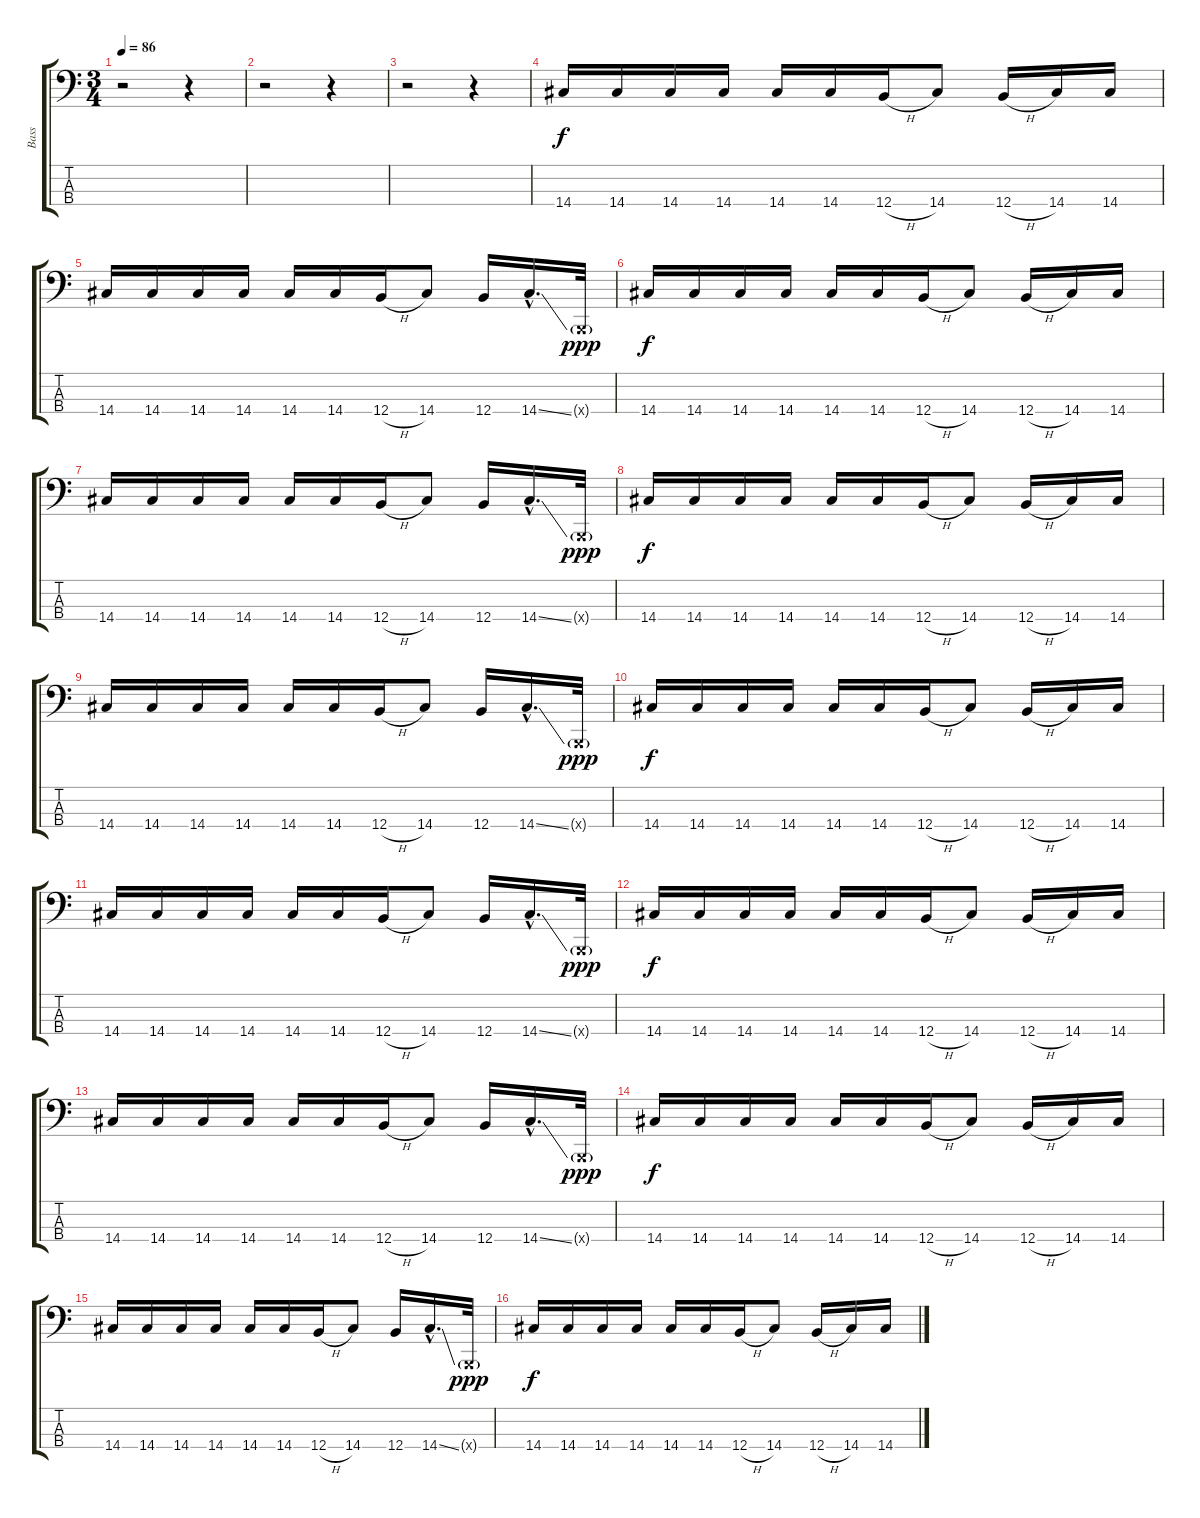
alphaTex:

\track ("Bass" "Bass") {instrument electricbassfinger}
\staff {score tabs}
\tuning (E2 B1 Gb1 B0) {hide}
\ts (3 4)
\tempo 86
\clef f4
\ks c
r.2{dy mp} r.4 |
r.2 r.4 |
r.2 r.4 |
14.4.16{dy f volume 16 balance 8 instrument synthbass2} 14.4.16 14.4.16 14.4.16 14.4.16 14.4.16 12.4{h}.16 14.4.8 12.4{h}.16 14.4.16 14.4.16 |
14.4.16 14.4.16 14.4.16 14.4.16 14.4.16 14.4.16 12.4{h}.16 14.4.8 12.4.16 14.4{ss hac}.16{d} 0.4{g x}.32{dy ppp} |
14.4.16{dy f} 14.4.16 14.4.16 14.4.16 14.4.16 14.4.16 12.4{h}.16 14.4.8 12.4{h}.16 14.4.16 14.4.16 |
14.4.16 14.4.16 14.4.16 14.4.16 14.4.16 14.4.16 12.4{h}.16 14.4.8 12.4.16 14.4{ss hac}.16{d} 0.4{g x}.32{dy ppp} |
14.4.16{dy f} 14.4.16 14.4.16 14.4.16 14.4.16 14.4.16 12.4{h}.16 14.4.8 12.4{h}.16 14.4.16 14.4.16 |
14.4.16 14.4.16 14.4.16 14.4.16 14.4.16 14.4.16 12.4{h}.16 14.4.8 12.4.16 14.4{ss hac}.16{d} 0.4{g x}.32{dy ppp} |
14.4.16{dy f} 14.4.16 14.4.16 14.4.16 14.4.16 14.4.16 12.4{h}.16 14.4.8 12.4{h}.16 14.4.16 14.4.16 |
14.4.16 14.4.16 14.4.16 14.4.16 14.4.16 14.4.16 12.4{h}.16 14.4.8 12.4.16 14.4{ss hac}.16{d} 0.4{g x}.32{dy ppp} |
14.4.16{dy f} 14.4.16 14.4.16 14.4.16 14.4.16 14.4.16 12.4{h}.16 14.4.8 12.4{h}.16 14.4.16 14.4.16 |
14.4.16 14.4.16 14.4.16 14.4.16 14.4.16 14.4.16 12.4{h}.16 14.4.8 12.4.16 14.4{ss hac}.16{d} 0.4{g x}.32{dy ppp} |
14.4.16{dy f} 14.4.16 14.4.16 14.4.16 14.4.16 14.4.16 12.4{h}.16 14.4.8 12.4{h}.16 14.4.16 14.4.16 |
14.4.16 14.4.16 14.4.16 14.4.16 14.4.16 14.4.16 12.4{h}.16 14.4.8 12.4.16 14.4{ss hac}.16{d} 0.4{g x}.32{dy ppp} |
14.4.16{dy f} 14.4.16 14.4.16 14.4.16 14.4.16 14.4.16 12.4{h}.16 14.4.8 12.4{h}.16 14.4.16 14.4.16
